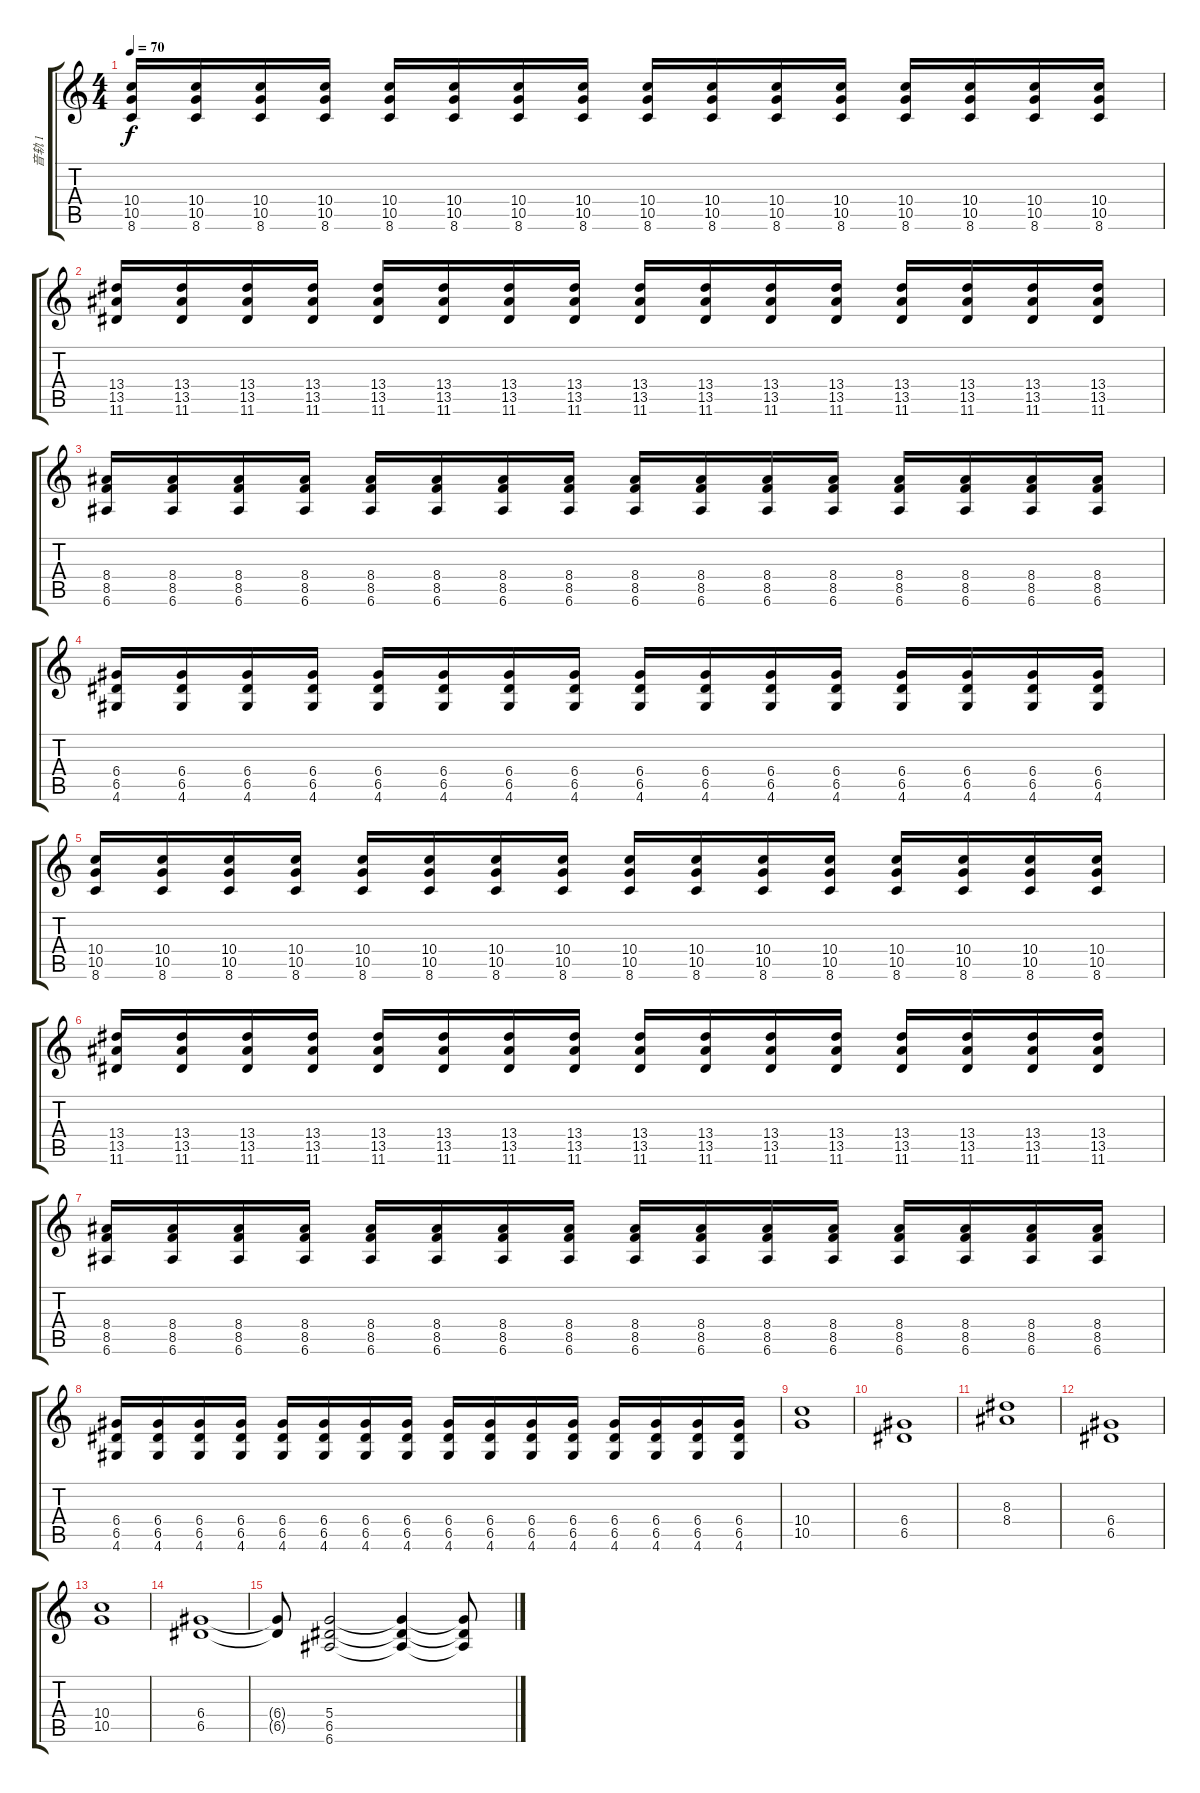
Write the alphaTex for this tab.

\track ("音轨 1" "音轨 1") {instrument electricguitarjazz}
\staff {score tabs}
\tuning (E4 B3 G3 D3 A2 E2) {hide}
\ts (4 4)
\tempo 70
\clef g2
\ks c
(10.4 10.5 8.6).16{dy f volume 15 instrument electricguitarjazz} (10.4 10.5 8.6).16 (10.4 10.5 8.6).16 (10.4 10.5 8.6).16 (10.4 10.5 8.6).16 (10.4 10.5 8.6).16 (10.4 10.5 8.6).16 (10.4 10.5 8.6).16 (10.4 10.5 8.6).16 (10.4 10.5 8.6).16 (10.4 10.5 8.6).16 (10.4 10.5 8.6).16 (10.4 10.5 8.6).16 (10.4 10.5 8.6).16 (10.4 10.5 8.6).16 (10.4 10.5 8.6).16 |
(13.4 13.5 11.6).16 (13.4 13.5 11.6).16 (13.4 13.5 11.6).16 (13.4 13.5 11.6).16 (13.4 13.5 11.6).16 (13.4 13.5 11.6).16 (13.4 13.5 11.6).16 (13.4 13.5 11.6).16 (13.4 13.5 11.6).16 (13.4 13.5 11.6).16 (13.4 13.5 11.6).16 (13.4 13.5 11.6).16 (13.4 13.5 11.6).16 (13.4 13.5 11.6).16 (13.4 13.5 11.6).16 (13.4 13.5 11.6).16 |
(8.4 8.5 6.6).16 (8.4 8.5 6.6).16 (8.4 8.5 6.6).16 (8.4 8.5 6.6).16 (8.4 8.5 6.6).16 (8.4 8.5 6.6).16 (8.4 8.5 6.6).16 (8.4 8.5 6.6).16 (8.4 8.5 6.6).16 (8.4 8.5 6.6).16 (8.4 8.5 6.6).16 (8.4 8.5 6.6).16 (8.4 8.5 6.6).16 (8.4 8.5 6.6).16 (8.4 8.5 6.6).16 (8.4 8.5 6.6).16 |
(6.4 6.5 4.6).16 (6.4 6.5 4.6).16 (6.4 6.5 4.6).16 (6.4 6.5 4.6).16 (6.4 6.5 4.6).16 (6.4 6.5 4.6).16 (6.4 6.5 4.6).16 (6.4 6.5 4.6).16 (6.4 6.5 4.6).16 (6.4 6.5 4.6).16 (6.4 6.5 4.6).16 (6.4 6.5 4.6).16 (6.4 6.5 4.6).16 (6.4 6.5 4.6).16 (6.4 6.5 4.6).16 (6.4 6.5 4.6).16 |
(10.4 10.5 8.6).16{volume 15 instrument electricguitarjazz} (10.4 10.5 8.6).16 (10.4 10.5 8.6).16 (10.4 10.5 8.6).16 (10.4 10.5 8.6).16 (10.4 10.5 8.6).16 (10.4 10.5 8.6).16 (10.4 10.5 8.6).16 (10.4 10.5 8.6).16 (10.4 10.5 8.6).16 (10.4 10.5 8.6).16 (10.4 10.5 8.6).16 (10.4 10.5 8.6).16 (10.4 10.5 8.6).16 (10.4 10.5 8.6).16 (10.4 10.5 8.6).16 |
(13.4 13.5 11.6).16 (13.4 13.5 11.6).16 (13.4 13.5 11.6).16 (13.4 13.5 11.6).16 (13.4 13.5 11.6).16 (13.4 13.5 11.6).16 (13.4 13.5 11.6).16 (13.4 13.5 11.6).16 (13.4 13.5 11.6).16 (13.4 13.5 11.6).16 (13.4 13.5 11.6).16 (13.4 13.5 11.6).16 (13.4 13.5 11.6).16 (13.4 13.5 11.6).16 (13.4 13.5 11.6).16 (13.4 13.5 11.6).16 |
(8.4 8.5 6.6).16 (8.4 8.5 6.6).16 (8.4 8.5 6.6).16 (8.4 8.5 6.6).16 (8.4 8.5 6.6).16 (8.4 8.5 6.6).16 (8.4 8.5 6.6).16 (8.4 8.5 6.6).16 (8.4 8.5 6.6).16 (8.4 8.5 6.6).16 (8.4 8.5 6.6).16 (8.4 8.5 6.6).16 (8.4 8.5 6.6).16 (8.4 8.5 6.6).16 (8.4 8.5 6.6).16 (8.4 8.5 6.6).16 |
(6.4 6.5 4.6).16 (6.4 6.5 4.6).16 (6.4 6.5 4.6).16 (6.4 6.5 4.6).16 (6.4 6.5 4.6).16 (6.4 6.5 4.6).16 (6.4 6.5 4.6).16 (6.4 6.5 4.6).16 (6.4 6.5 4.6).16 (6.4 6.5 4.6).16 (6.4 6.5 4.6).16 (6.4 6.5 4.6).16 (6.4 6.5 4.6).16 (6.4 6.5 4.6).16 (6.4 6.5 4.6).16 (6.4 6.5 4.6).16 |
(10.4 10.5).1 |
(6.4 6.5).1 |
(8.3 8.4).1 |
(6.4 6.5).1 |
(10.4 10.5).1 |
(6.4 6.5).1 |
(6.4{t} 6.5{t}).8 (5.4 6.5 6.6).2 (5.4{t} 6.5{t} 6.6{t}).4 (5.4{t} 6.5{t} 6.6{t}).8
